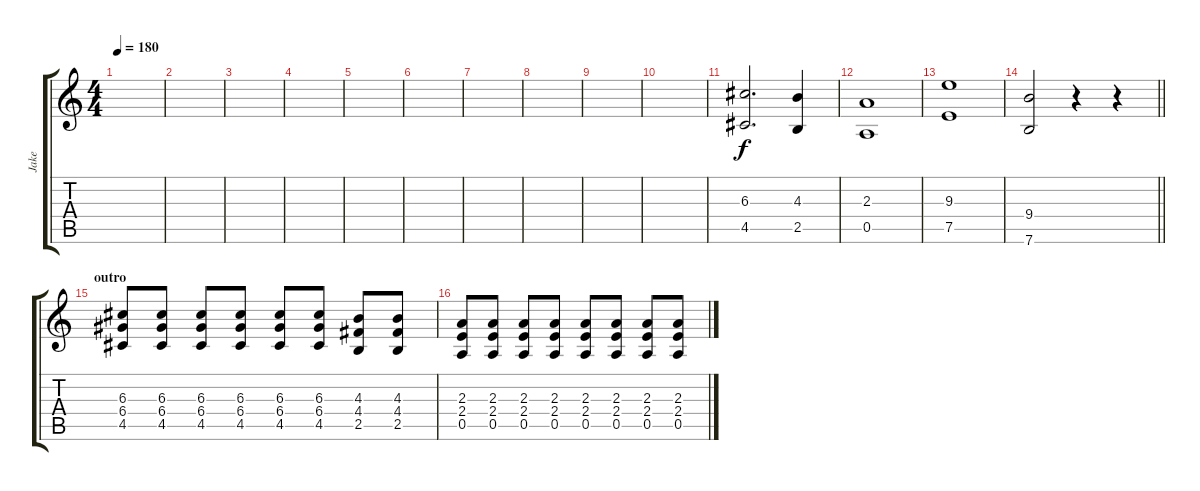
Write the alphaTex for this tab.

\track ("Jake" "Jake") {instrument overdrivenguitar}
\staff {score tabs}
\tuning (E4 B3 G3 D3 A2 E2) {hide}
\ts (4 4)
\tempo 180
\clef g2
\ks c
|
|
|
|
|
|
|
|
|
|
(6.3 4.5).2{d} (4.3 2.5).4 |
(2.3 0.5).1 |
(9.3 7.5).1 |
\barLineRight lightlight
(9.4 7.6).2 r.4 r.4 |
\section ("" "outro")
(6.3 6.4 4.5).8 (6.3 6.4 4.5).8 (6.3 6.4 4.5).8 (6.3 6.4 4.5).8 (6.3 6.4 4.5).8 (6.3 6.4 4.5).8 (4.3 4.4 2.5).8 (4.3 4.4 2.5).8 |
(2.3 2.4 0.5).8 (2.3 2.4 0.5).8 (2.3 2.4 0.5).8 (2.3 2.4 0.5).8 (2.3 2.4 0.5).8 (2.3 2.4 0.5).8 (2.3 2.4 0.5).8 (2.3 2.4 0.5).8
